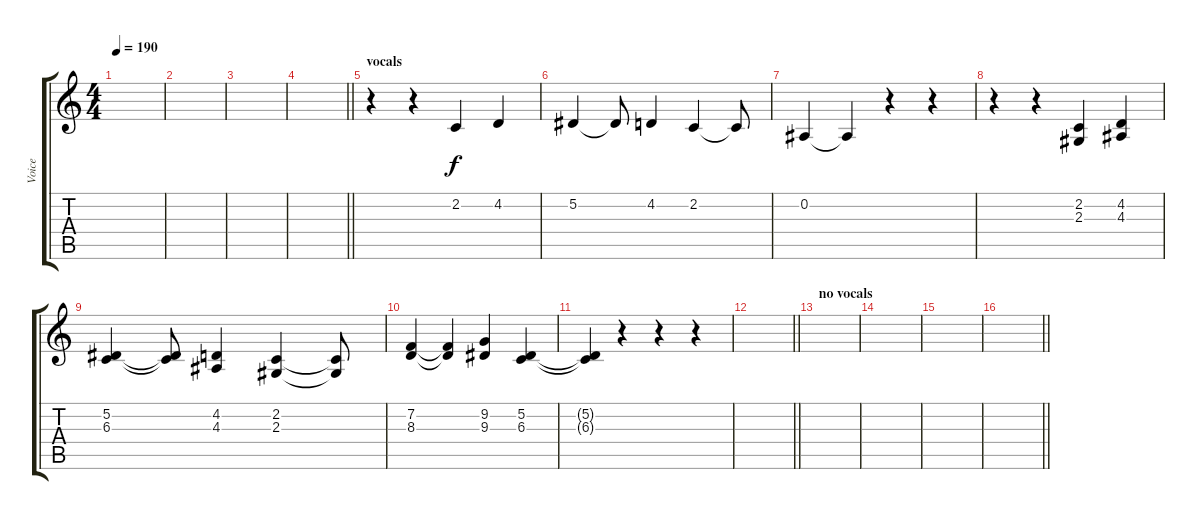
\track ("Voice" "Voice") {instrument lead2sawtooth}
\staff {score tabs}
\tuning (Eb4 Bb3 Gb3 Db3 Ab2 Eb2) {hide}
\ts (4 4)
\tempo 190
\clef g2
\ks c
|
|
|
\barLineRight lightlight
|
\section ("" "vocals")
r.4 r.4 2.2.4 4.2.4 |
5.2.4 5.2{t}.8 4.2.4 2.2.4 2.2{t}.8 |
0.2.4 0.2{t}.4 r.4 r.4 |
r.4 r.4 (2.2 2.3).4 (4.2 4.3).4 |
(5.2 6.3).4 (5.2{t} 6.3{t}).8 (4.2 4.3).4 (2.2 2.3).4 (2.2{t} 2.3{t}).8 |
(7.2 8.3).4 (7.2{t} 8.3{t}).4 (9.2 9.3).4 (5.2 6.3).4 |
(5.2{t} 6.3{t}).4 r.4 r.4 r.4 |
\barLineRight lightlight
|
\section ("" "no vocals")
|
|
|
\barLineRight lightlight
